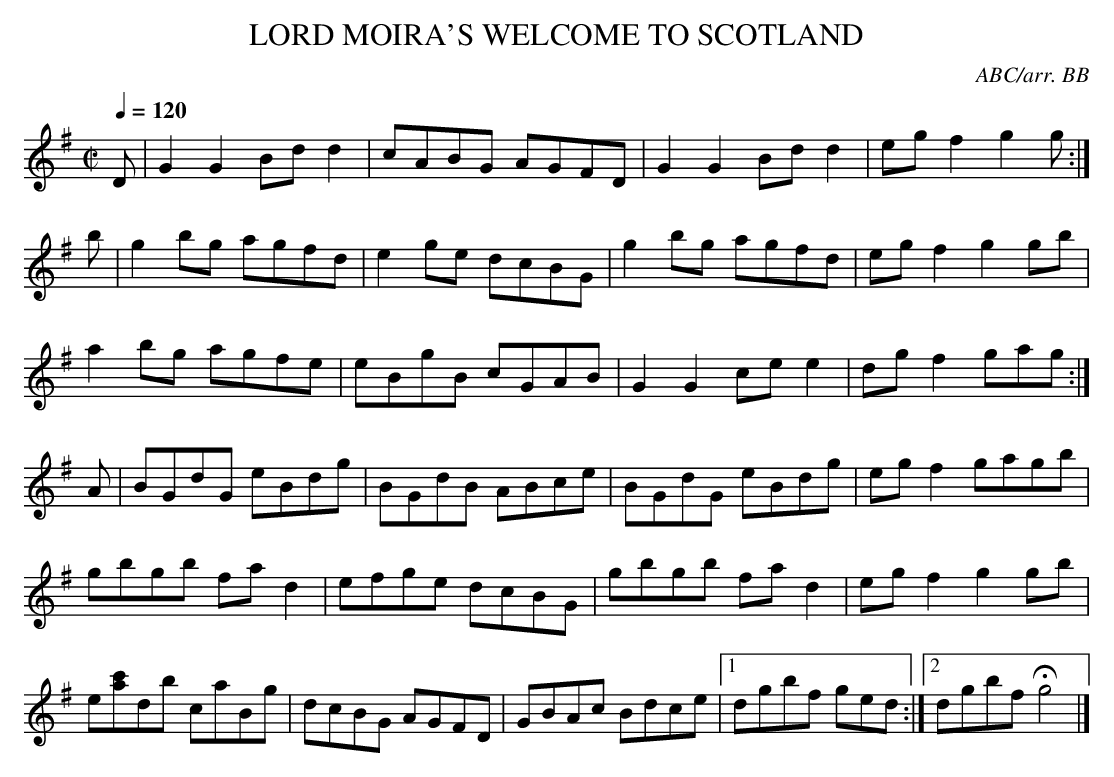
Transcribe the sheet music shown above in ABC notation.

X:1
T:LORD MOIRA'S WELCOME TO SCOTLAND
C:ABC/arr. BB
Y:"Scotch"
Q:1/4=120
M:C|
L:1/8
K:G
D|G2G2 Bdd2|cABG AGFD|G2G2 Bdd2|egf2 g2g :|
b|g2bg agfd|e2ge dcBG|g2bg agfd|egf2 g2gb|
a2bg agfe|eBgB cGAB|G2G2 cee2|dgf2 gag :|
A|BGdG eBdg|BGdB ABce|BGdG eBdg|egf2 gagb|
gbgb fad2|efge dcBG|gbgb fad2|egf2 g2gb|
e[ac']db caBg|dcBG AGFD|GBAc Bdce|1 dgbf ged :|\
[2 dgbf Hg4|]
